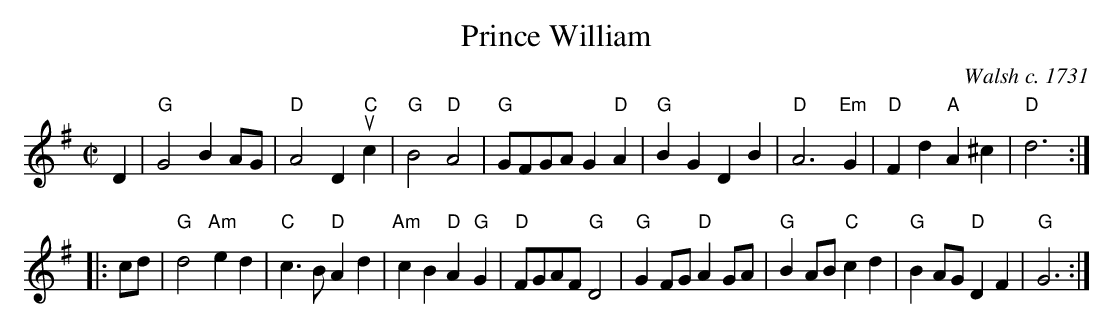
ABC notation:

X:1
T:Prince William
M:C|
C:Walsh c. 1731
L:1/4
K:G
D | "G" G2 B A/G/| "D" A2 D "C" uc| "G" B2 "D" A2| "G" G/F/G/A/ G "D" A | "G" B G D B | "D" A3 "Em" G| "D" F d "A" A ^c | "D" d3 :|
|:c/d/|"G" d2 "Am" e d | "C" c>B "D" A d | "Am" c B "D" A "G" G | "D" F/G/A/F/ "G" D2 | "G" G F/G/ "D" A G/A/ | "G" B A/B/ "C" c d | "G" B A/G/ "D" D F | "G" G3 :|
